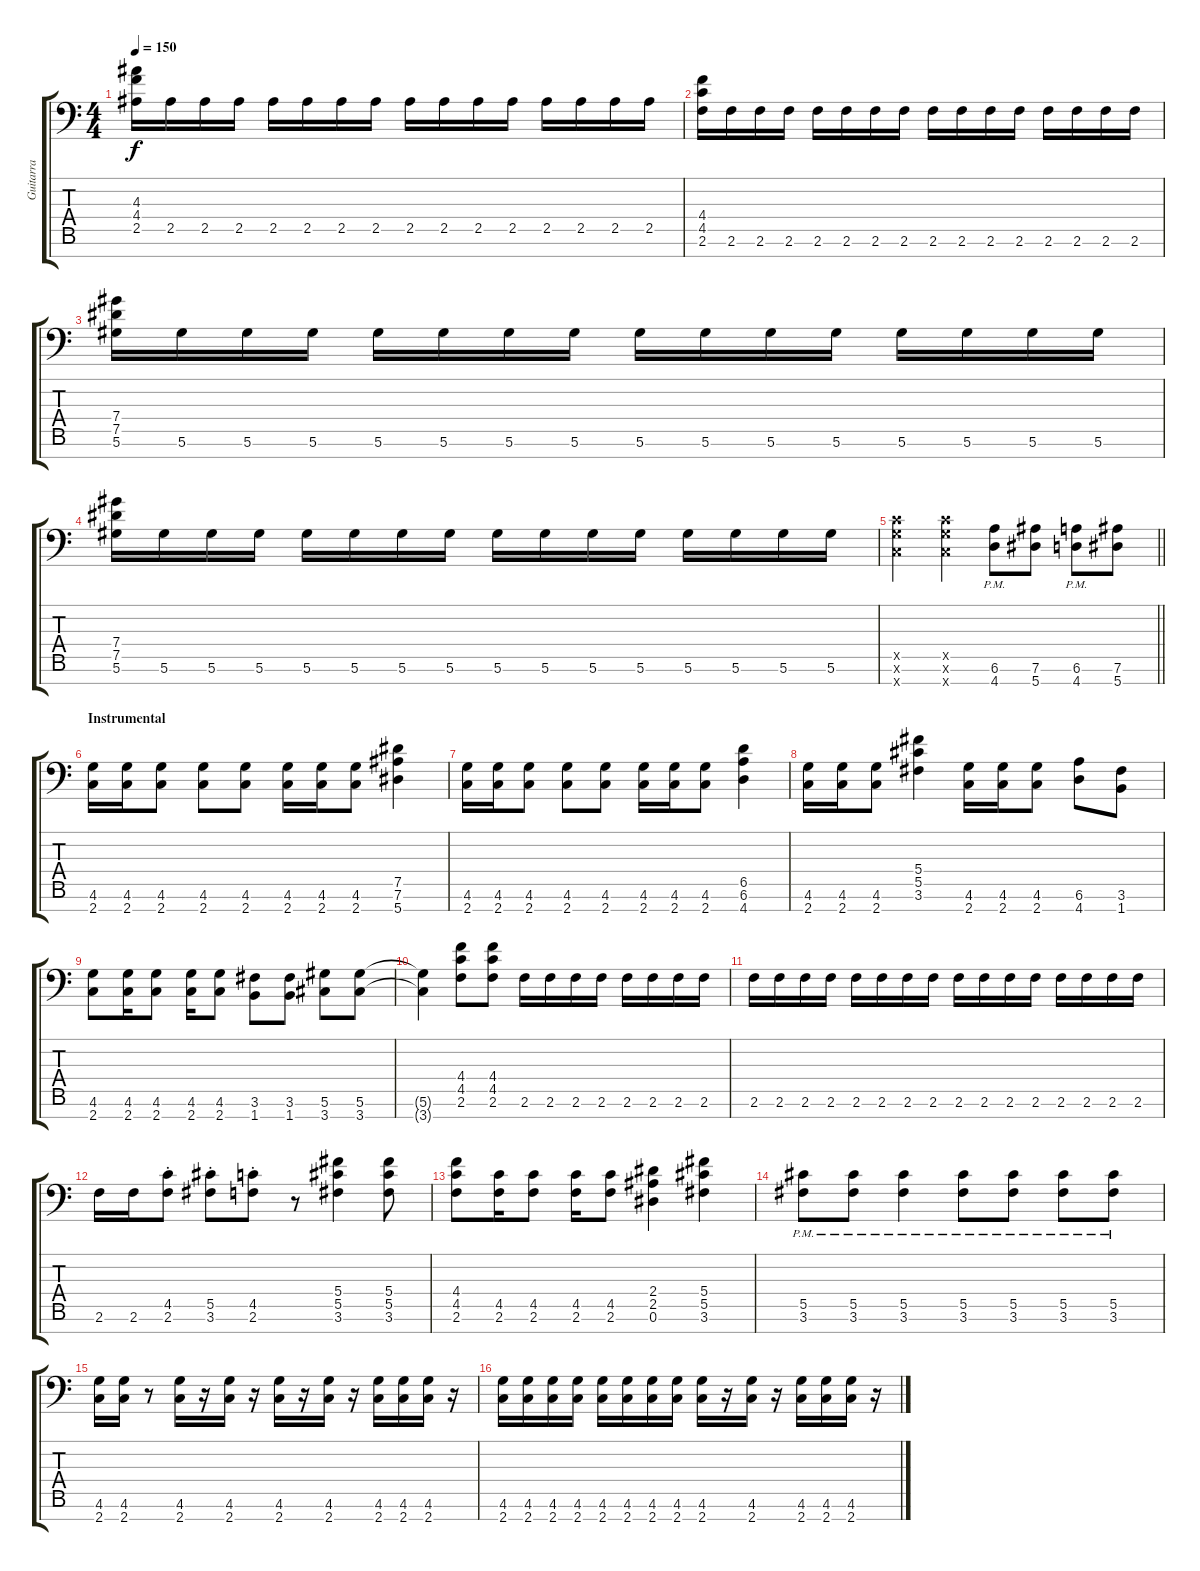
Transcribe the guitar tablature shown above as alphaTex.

\track ("Guitarra" "Guitarra") {instrument distortionguitar}
\staff {score tabs}
\tuning (Eb4 Bb3 Gb3 Db3 Ab2 Eb2 Bb1) {hide}
\ts (4 4)
\tempo 150
\clef f4
\ks c
(4.3 4.4 2.5).16{dy f} 2.5.16 2.5.16 2.5.16 2.5.16 2.5.16 2.5.16 2.5.16 2.5.16 2.5.16 2.5.16 2.5.16 2.5.16 2.5.16 2.5.16 2.5.16 |
(4.4 4.5 2.6).16 2.6.16 2.6.16 2.6.16 2.6.16 2.6.16 2.6.16 2.6.16 2.6.16 2.6.16 2.6.16 2.6.16 2.6.16 2.6.16 2.6.16 2.6.16 |
(7.4 7.5 5.6).16 5.6.16 5.6.16 5.6.16 5.6.16 5.6.16 5.6.16 5.6.16 5.6.16 5.6.16 5.6.16 5.6.16 5.6.16 5.6.16 5.6.16 5.6.16 |
(7.4 7.5 5.6).16 5.6.16 5.6.16 5.6.16 5.6.16 5.6.16 5.6.16 5.6.16 5.6.16 5.6.16 5.6.16 5.6.16 5.6.16 5.6.16 5.6.16 5.6.16 |
\barLineRight lightlight
(4.5{x} 4.6{x} 2.7{x}).4 (4.5{x} 4.6{x} 2.7{x}).4 (6.6{pm} 4.7{pm}).8 (7.6 5.7).8 (6.6{pm} 4.7{pm}).8 (7.6 5.7).8 |
\section ("" "Instrumental")
(4.6 2.7).16 (4.6 2.7).16 (4.6 2.7).8 (4.6 2.7).8 (4.6 2.7).8 (4.6 2.7).16 (4.6 2.7).16 (4.6 2.7).8 (7.5 7.6 5.7).4 |
(4.6 2.7).16 (4.6 2.7).16 (4.6 2.7).8 (4.6 2.7).8 (4.6 2.7).8 (4.6 2.7).16 (4.6 2.7).16 (4.6 2.7).8 (6.5 6.6 4.7).4 |
(4.6 2.7).16 (4.6 2.7).16 (4.6 2.7).8 (5.4 5.5 3.6).4 (4.6 2.7).16 (4.6 2.7).16 (4.6 2.7).8 (6.6 4.7).8 (3.6 1.7).8 |
(4.6 2.7).8 (4.6 2.7).16 (4.6 2.7).8 (4.6 2.7).16 (4.6 2.7).8 (3.6 1.7).8 (3.6 1.7).8 (5.6 3.7).8 (5.6 3.7).8 |
(5.6{t} 3.7{t}).4 (4.4 4.5 2.6).8 (4.4 4.5 2.6).8 2.6.16 2.6.16 2.6.16 2.6.16 2.6.16 2.6.16 2.6.16 2.6.16 |
2.6.16 2.6.16 2.6.16 2.6.16 2.6.16 2.6.16 2.6.16 2.6.16 2.6.16 2.6.16 2.6.16 2.6.16 2.6.16 2.6.16 2.6.16 2.6.16 |
2.6.16 2.6.16 (4.5{st} 2.6{st}).8 (5.5{st} 3.6{st}).8 (4.5{st} 2.6{st}).8 r.8 (5.4 5.5 3.6).4 (5.4 5.5 3.6).8 |
(4.4 4.5 2.6).8 (4.5 2.6).16 (4.5 2.6).8 (4.5 2.6).16 (4.5 2.6).8 (2.4 2.5 0.6).4 (5.4 5.5 3.6).4 |
(5.5{pm} 3.6{pm}).8 (5.5{pm} 3.6{pm}).8 (5.5{pm} 3.6{pm}).4 (5.5{pm} 3.6{pm}).8 (5.5{pm} 3.6{pm}).8 (5.5{pm} 3.6{pm}).8 (5.5{pm} 3.6{pm}).8 |
(4.6 2.7).16 (4.6 2.7).16 r.8 (4.6 2.7).16 r.16 (4.6 2.7).16 r.16 (4.6 2.7).16 r.16 (4.6 2.7).16 r.16 (4.6 2.7).16 (4.6 2.7).16 (4.6 2.7).16 r.16 |
(4.6 2.7).16 (4.6 2.7).16 (4.6 2.7).16 (4.6 2.7).16 (4.6 2.7).16 (4.6 2.7).16 (4.6 2.7).16 (4.6 2.7).16 (4.6 2.7).16 r.16 (4.6 2.7).16 r.16 (4.6 2.7).16 (4.6 2.7).16 (4.6 2.7).16 r.16
